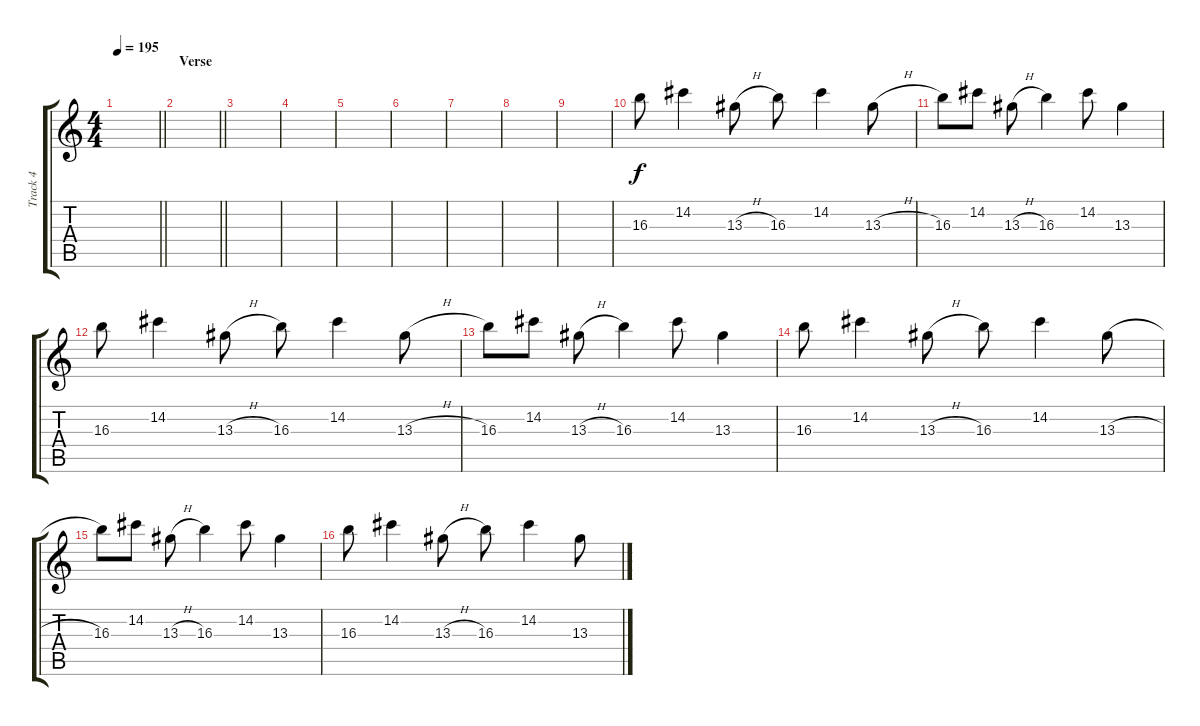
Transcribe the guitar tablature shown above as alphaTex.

\track ("Track 4" "Track 4") {instrument distortionguitar}
\staff {score tabs}
\tuning (E4 B3 G3 D3 A2 D2) {hide}
\ts (4 4)
\tempo 195
\clef g2
\barLineRight lightlight
\ks c
|
\section ("" "Verse")
\barLineRight lightlight
|
|
|
|
|
|
|
|
16.3.8 14.2.4 13.3{h}.8 16.3.8 14.2.4 13.3{h}.8 |
16.3.8 14.2.8 13.3{h}.8 16.3.4 14.2.8 13.3.4 |
16.3.8 14.2.4 13.3{h}.8 16.3.8 14.2.4 13.3{h}.8 |
16.3.8 14.2.8 13.3{h}.8 16.3.4 14.2.8 13.3.4 |
16.3.8 14.2.4 13.3{h}.8 16.3.8 14.2.4 13.3{h}.8 |
16.3.8 14.2.8 13.3{h}.8 16.3.4 14.2.8 13.3.4 |
16.3.8 14.2.4 13.3{h}.8 16.3.8 14.2.4 13.3{h}.8
